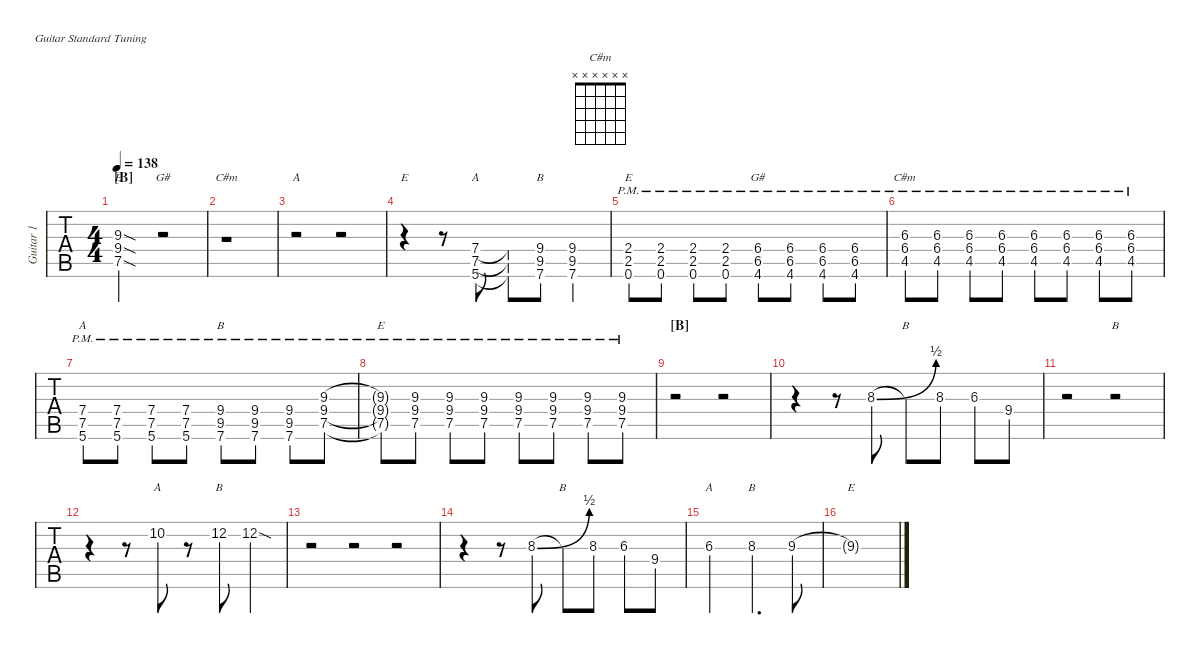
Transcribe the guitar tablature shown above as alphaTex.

\defaultSystemsLayout 4
\hideDynamics
\bracketExtendMode nobrackets
\track ("Guitar 1" "Guitar 1") {defaultSystemsLayout 4 instrument distortionguitar}
\staff {tabs}
\tuning (E4 B3 G3 D3 A2 E2)
\chord ("B" x x x x x x)
\chord ("B" x x 8 x x x) {firstfret 8 showdiagram false showfingering false}
\chord ("E" x x x x x x)
\chord ("G#" x x x x x x)
\chord ("C#m" x x 6 6 4 x) {firstfret 4 showdiagram false showfingering false}
\chord ("E" x x x 2 2 0) {showdiagram false showfingering false barre 2}
\chord ("B" x x x 9 9 7) {firstfret 7 showdiagram false showfingering false}
\chord ("A" x x x x x x)
\chord ("C#m" x x x x x x)
\chord ("B" x 12 x x x x) {firstfret 12 showdiagram false showfingering false}
\chord ("A" x x 6 x x x) {firstfret 6 showdiagram false showfingering false}
\chord ("E" x x 9 x x x) {firstfret 9 showdiagram false showfingering false}
\chord ("E" x x 9 9 7 x) {firstfret 7 showdiagram false showfingering false}
\chord ("A" x x x 7 7 5) {firstfret 5 showdiagram false showfingering false}
\chord ("" x x x 7 7 5) {firstfret 5 showdiagram false showfingering false}
\chord ("" x x x 9 9 7) {firstfret 7 showdiagram false showfingering false}
\chord ("G#" x x x 2 6 4) {firstfret 2 showdiagram false showfingering false}
\chord ("A" x 10 x x x x) {firstfret 10 showdiagram false showfingering false}
\ts (4 4)
\section ("B" "")
\tempo 138
\clef g2
\ks c
(7.5{sod} 9.4{sod} 9.3{sod}).2{ch "E" dy mf} r.2{ch "G#"} |
r.1{ch "C#m"} |
r.2{ch "A"} r.2 |
r.4{ch "E"} r.8 (7.4 7.5 5.6).8{ch "A"} (5.6{t} 7.5{t} 7.4{t}).8{ch ""} (9.4 9.5{acc #} 7.6).8{ch "B"} (7.6{st} 9.5{st acc #} 9.4{st}).4{ch ""} |
(2.4{pm} 2.5{pm} 0.6{pm}).8{ch "E"} (2.4{pm} 2.5{pm} 0.6{pm}).8 (2.4{pm} 2.5{pm} 0.6{pm}).8 (2.4{pm} 2.5{pm} 0.6{pm}).8 (6.4{pm acc #} 6.5{pm acc #} 4.6{pm acc #}).8{ch "G#"} (6.4{pm acc #} 6.5{pm acc #} 4.6{pm acc #}).8 (6.4{pm acc #} 6.5{pm acc #} 4.6{pm acc #}).8 (6.4{pm acc #} 6.5{pm acc #} 4.6{pm acc #}).8 |
(4.5{pm acc #} 6.4{pm acc #} 6.3{pm acc #}).8{ch "C#m"} (4.5{pm acc #} 6.4{pm acc #} 6.3{pm acc #}).8 (4.5{pm acc #} 6.4{pm acc #} 6.3{pm acc #}).8 (4.5{pm acc #} 6.4{pm acc #} 6.3{pm acc #}).8 (4.5{pm acc #} 6.4{pm acc #} 6.3{pm acc #}).8 (4.5{pm acc #} 6.4{pm acc #} 6.3{pm acc #}).8 (4.5{pm acc #} 6.4{pm acc #} 6.3{pm acc #}).8 (4.5{pm acc #} 6.4{pm acc #} 6.3{pm acc #}).8 |
(7.4{pm} 7.5{pm} 5.6{pm}).8{ch "A"} (7.4{pm} 7.5{pm} 5.6{pm}).8 (7.4{pm} 7.5{pm} 5.6{pm}).8 (7.4{pm} 7.5{pm} 5.6{pm}).8 (7.6{pm} 9.5{pm acc #} 9.4{pm}).8{ch "B"} (7.6{pm} 9.5{pm acc #} 9.4{pm}).8 (7.6{pm} 9.5{pm acc #} 9.4{pm}).8 (9.3{pm} 9.4{pm} 7.5{pm}).8 |
(9.3{pm t} 9.4{pm t} 7.5{pm t}).8{ch "E"} (9.3{pm} 9.4{pm} 7.5{pm}).8 (9.3{pm} 9.4{pm} 7.5{pm}).8 (9.3{pm} 9.4{pm} 7.5{pm}).8 (9.3{pm} 9.4{pm} 7.5{pm}).8 (9.3{pm} 9.4{pm} 7.5{pm}).8 (9.3{pm} 9.4{pm} 7.5{pm}).8 (9.3{pm} 9.4{pm} 7.5{pm}).8 |
\section ("B" "")
r.2 r.2 |
r.4 r.8 8.3{be (bend 0 0 14.399999999999999 2) acc #}.8 8.3{t}.8{ch "B"} 8.3{acc #}.8 6.3{acc #}.8 9.4.8 |
r.2 r.2{ch "B"} |
r.4 r.8 10.2.8{ch "A"} r.8 12.2.8{ch "B"} 12.2{sod st}.4 |
r.2 r.2 r.2 |
r.4 r.8 8.3{be (bend 0 0 15.6 2) acc #}.8 8.3{t}.8{ch "B"} 8.3{acc #}.8 6.3{acc #}.8 9.4.8 |
6.3{acc #}.2{ch "A"} 8.3{acc #}.4{d ch "B"} 9.3.8 |
9.3{t}.1{ch "E"}
